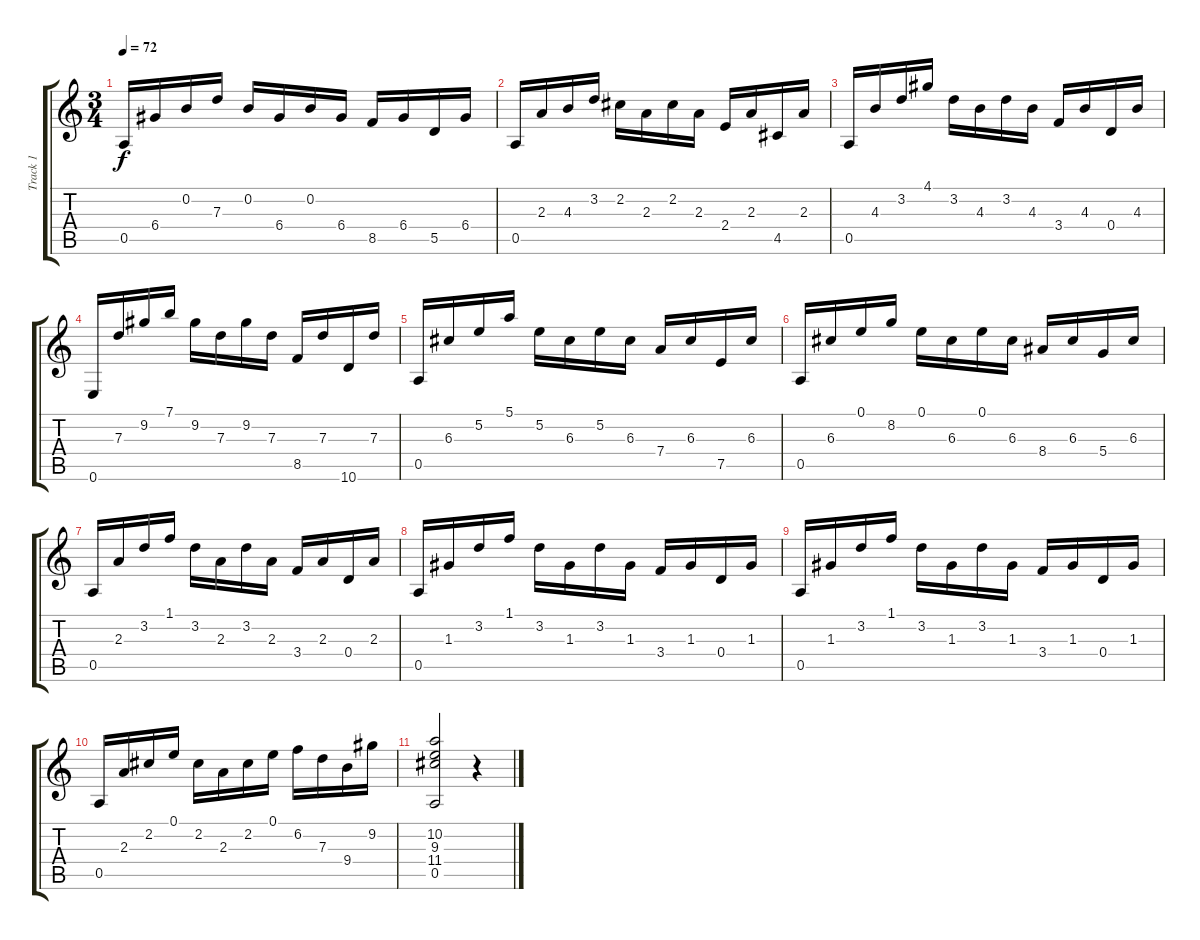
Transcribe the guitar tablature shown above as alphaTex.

\track ("Track 1" "Track 1") {instrument acousticguitarsteel}
\staff {score tabs}
\tuning (E4 B3 G3 D3 A2 E2) {hide}
\ts (3 4)
\tempo 72
\clef g2
\ks c
0.5.16{dy f} 6.4.16 0.2.16 7.3.16 0.2.16 6.4.16 0.2.16 6.4.16 8.5.16 6.4.16 5.5.16 6.4.16 |
0.5.16 2.3.16 4.3.16 3.2.16 2.2.16 2.3.16 2.2.16 2.3.16 2.4.16 2.3.16 4.5.16 2.3.16 |
0.5.16 4.3.16 3.2.16 4.1.16 3.2.16 4.3.16 3.2.16 4.3.16 3.4.16 4.3.16 0.4.16 4.3.16 |
0.6.16 7.3.16 9.2.16 7.1.16 9.2.16 7.3.16 9.2.16 7.3.16 8.5.16 7.3.16 10.6.16 7.3.16 |
0.5.16 6.3.16 5.2.16 5.1.16 5.2.16 6.3.16 5.2.16 6.3.16 7.4.16 6.3.16 7.5.16 6.3.16 |
0.5.16 6.3.16 0.1.16 8.2.16 0.1.16 6.3.16 0.1.16 6.3.16 8.4.16 6.3.16 5.4.16 6.3.16 |
0.5.16 2.3.16 3.2.16 1.1.16 3.2.16 2.3.16 3.2.16 2.3.16 3.4.16 2.3.16 0.4.16 2.3.16 |
0.5.16 1.3.16 3.2.16 1.1.16 3.2.16 1.3.16 3.2.16 1.3.16 3.4.16 1.3.16 0.4.16 1.3.16 |
0.5.16 1.3.16 3.2.16 1.1.16 3.2.16 1.3.16 3.2.16 1.3.16 3.4.16 1.3.16 0.4.16 1.3.16 |
0.5.16 2.3.16 2.2.16 0.1.16 2.2.16 2.3.16 2.2.16 0.1.16 6.2.16 7.3.16 9.4.16 9.2.16 |
(10.2 9.3 11.4 0.5).2 r.4
